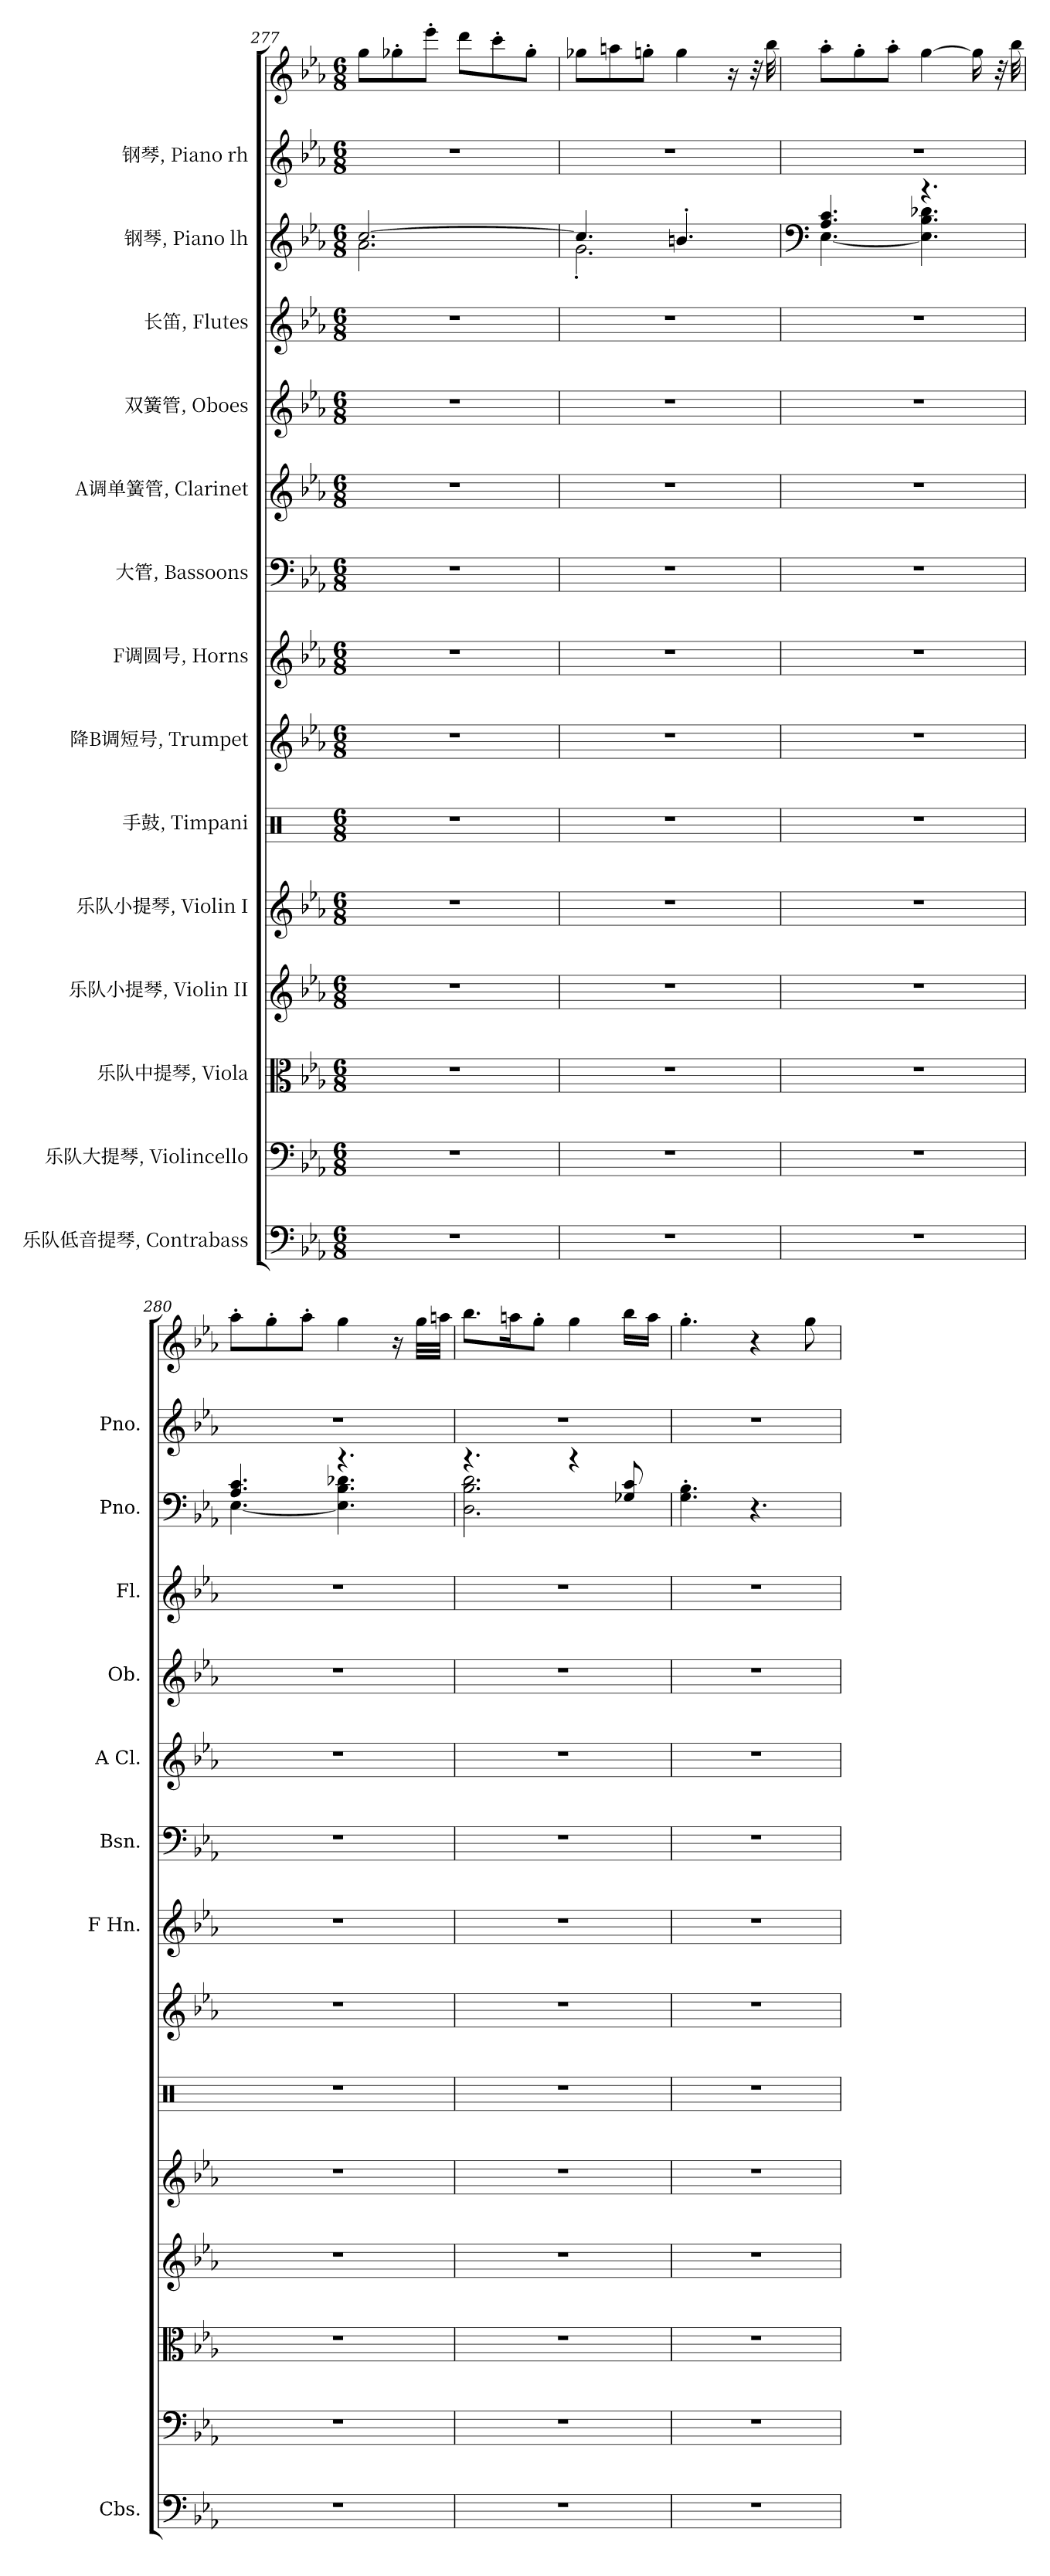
**kern	**kern	**kern	**kern	**kern	**kern	**kern	**kern	**kern	**kern	**kern	**kern	**kern	**kern	**kern
*part14	*part13	*part12	*part11	*part10	*part9	*part8	*part7	*part6	*part5	*part4	*part3	*part2	*part1	*part1
*staff15	*staff14	*staff13	*staff12	*staff11	*staff10	*staff9	*staff8	*staff7	*staff6	*staff5	*staff4	*staff3	*staff2	*staff1
*I"乐队低音提琴, Contrabass	*I"乐队大提琴, Violincello	*I"乐队中提琴, Viola	*I"乐队小提琴, Violin II	*I"乐队小提琴, Violin I	*I"手鼓, Timpani	*I"降B调短号, Trumpet	*I"F调圆号, Horns	*I"大管, Bassoons	*I"A调单簧管, Clarinet	*I"双簧管, Oboes	*I"长笛, Flutes	*I"钢琴, Piano lh	*I"钢琴, Piano rh	*
*I'Cbs.	*	*	*	*	*	*	*I'F Hn.	*I'Bsn.	*I'A Cl.	*I'Ob.	*I'Fl.	*I'Pno.	*I'Pno.	*
!!LO:PB:g=z
*clefF4	*clefF4	*clefC3	*clefG2	*clefG2	*clefX	*clefG2	*clefG2	*clefF4	*clefG2	*clefG2	*clefG2	*clefG2	*clefG2	*clefG2
*ITrd7c12	*	*	*	*	*	*ITrd1c2	*ITrd4c7	*	*ITrd2c3	*	*	*	*	*
*k[b-e-a-]	*k[b-e-a-]	*k[b-e-a-]	*k[b-e-a-]	*k[b-e-a-]	*k[]	*k[b-e-a-d-g-]	*k[b-e-a-d-]	*k[b-e-a-]	*k[]	*k[b-e-a-]	*k[b-e-a-]	*k[b-e-a-]	*k[b-e-a-]	*k[b-e-a-]
*M6/8	*M6/8	*M6/8	*M6/8	*M6/8	*M6/8	*M6/8	*M6/8	*M6/8	*M6/8	*M6/8	*M6/8	*M6/8	*M6/8	*M6/8
=277	=277	=277	=277	=277	=277	=277	=277	=277	=277	=277	=277	=277	=277	=277
*	*	*	*	*	*	*	*	*	*	*	*	*^	*	*
2.r	2.r	2.r	2.r	2.r	2.r	2.r	2.r	2.r	2.r	2.r	2.r	[2.cc/	2.a-\	2.r	8gg\L
.	.	.	.	.	.	.	.	.	.	.	.	.	.	.	8gg-X'\
.	.	.	.	.	.	.	.	.	.	.	.	.	.	.	8eee-'\J
.	.	.	.	.	.	.	.	.	.	.	.	.	.	.	8ddd\L
.	.	.	.	.	.	.	.	.	.	.	.	.	.	.	8ccc'\
.	.	.	.	.	.	.	.	.	.	.	.	.	.	.	8gg-'\J
=278	=278	=278	=278	=278	=278	=278	=278	=278	=278	=278	=278	=278	=278	=278	=278
2.r	2.r	2.r	2.r	2.r	2.r	2.r	2.r	2.r	2.r	2.r	2.r	4.cc/]	2.g'\	2.r	8gg-X\L
.	.	.	.	.	.	.	.	.	.	.	.	.	.	.	8aan\
.	.	.	.	.	.	.	.	.	.	.	.	.	.	.	8ggn'\J
.	.	.	.	.	.	.	.	.	.	.	.	4.bn'/	.	.	4gg\
.	.	.	.	.	.	.	.	.	.	.	.	.	.	.	16r
.	.	.	.	.	.	.	.	.	.	.	.	.	.	.	32r
.	.	.	.	.	.	.	.	.	.	.	.	.	.	.	32bb-\
=279	=279	=279	=279	=279	=279	=279	=279	=279	=279	=279	=279	=279	=279	=279	=279
*	*	*	*	*	*	*	*	*	*	*	*	*clefF4	*	*	*
2.r	2.r	2.r	2.r	2.r	2.r	2.r	2.r	2.r	2.r	2.r	2.r	4.A-/ 4.c/	[4.E-\	2.r	8aa-'\L
.	.	.	.	.	.	.	.	.	.	.	.	.	.	.	8gg'\
.	.	.	.	.	.	.	.	.	.	.	.	.	.	.	8aa-'\J
.	.	.	.	.	.	.	.	.	.	.	.	4.r	4.E-\] 4.B-\ 4.d-X\	.	[4gg\
.	.	.	.	.	.	.	.	.	.	.	.	.	.	.	16gg\]
.	.	.	.	.	.	.	.	.	.	.	.	.	.	.	32r
.	.	.	.	.	.	.	.	.	.	.	.	.	.	.	32bb-\
=280	=280	=280	=280	=280	=280	=280	=280	=280	=280	=280	=280	=280	=280	=280	=280
2.r	2.r	2.r	2.r	2.r	2.r	2.r	2.r	2.r	2.r	2.r	2.r	4.A-/ 4.c/	[4.E-\	2.r	8aa-'\L
.	.	.	.	.	.	.	.	.	.	.	.	.	.	.	8gg'\
.	.	.	.	.	.	.	.	.	.	.	.	.	.	.	8aa-'\J
.	.	.	.	.	.	.	.	.	.	.	.	4.r	4.E-\] 4.B-\ 4.d-X\	.	4gg\
.	.	.	.	.	.	.	.	.	.	.	.	.	.	.	16r
.	.	.	.	.	.	.	.	.	.	.	.	.	.	.	32gg\LLL
.	.	.	.	.	.	.	.	.	.	.	.	.	.	.	32aan\JJJ
!!LO:PB:g=z
=281	=281	=281	=281	=281	=281	=281	=281	=281	=281	=281	=281	=281	=281	=281	=281
2.r	2.r	2.r	2.r	2.r	2.r	2.r	2.r	2.r	2.r	2.r	2.r	4.r	2.D\ 2.B-\ 2.d\	2.r	8.bb-\L
.	.	.	.	.	.	.	.	.	.	.	.	.	.	.	16aan\K
.	.	.	.	.	.	.	.	.	.	.	.	.	.	.	8gg'\J
.	.	.	.	.	.	.	.	.	.	.	.	4r	.	.	4gg\
.	.	.	.	.	.	.	.	.	.	.	.	8G-X/ 8c/	.	.	16bb-\LL
.	.	.	.	.	.	.	.	.	.	.	.	.	.	.	16aa\JJ
*	*	*	*	*	*	*	*	*	*	*	*	*v	*v	*	*
=282	=282	=282	=282	=282	=282	=282	=282	=282	=282	=282	=282	=282	=282	=282
2.r	2.r	2.r	2.r	2.r	2.r	2.r	2.r	2.r	2.r	2.r	2.r	4.G\' 4.B-\'	2.r	4.gg'\
.	.	.	.	.	.	.	.	.	.	.	.	4.r	.	4r
.	.	.	.	.	.	.	.	.	.	.	.	.	.	8gg\
=	=	=	=	=	=	=	=	=	=	=	=	=	=	=
*-	*-	*-	*-	*-	*-	*-	*-	*-	*-	*-	*-	*-	*-	*-
